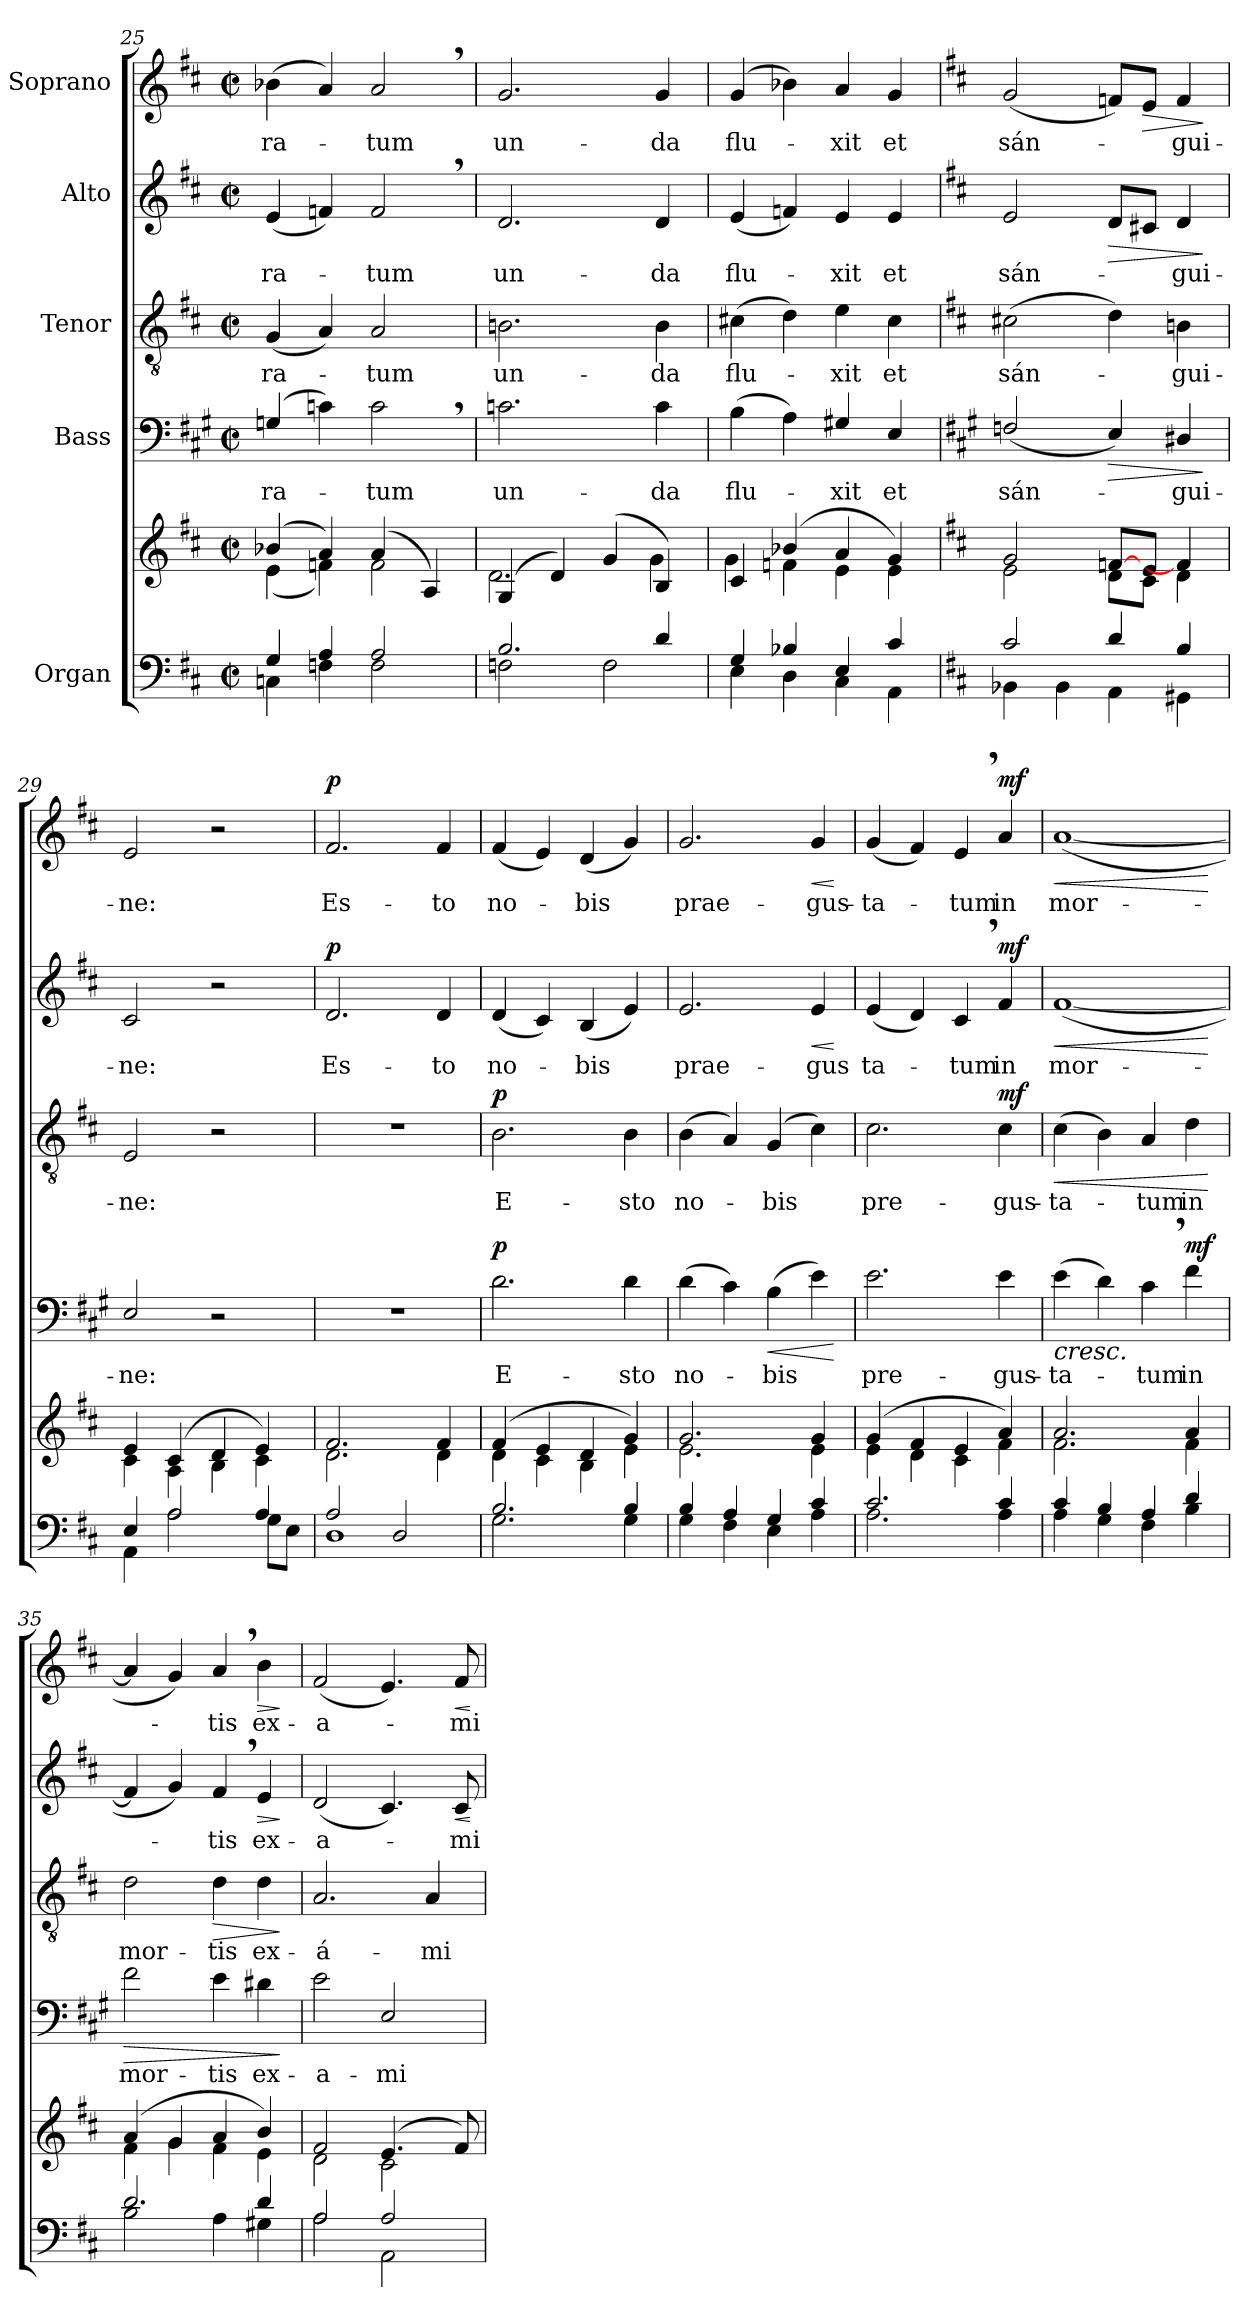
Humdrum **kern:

**kern	**kern	**kern	**text	**dynam	**kern	**text	**dynam	**kern	**text	**dynam	**kern	**text	**dynam
*part5	*part5	*part4	*part4	*part4	*part3	*part3	*part3	*part2	*part2	*part2	*part1	*part1	*part1
*staff6	*staff5	*staff4	*staff4	*staff4	*staff3	*staff3	*staff3	*staff2	*staff2	*staff2	*staff1	*staff1	*staff1
*I"Organ	*	*I"Bass	*	*	*I"Tenor	*	*	*I"Alto	*	*	*I"Soprano	*	*
*clefF4	*clefG2	*clefF4	*	*	*clefGv2	*	*	*clefG2	*	*	*clefG2	*	*
*	*	*ITrd4c7	*	*	*	*	*	*	*	*	*	*	*
*k[f#c#]	*k[f#c#]	*k[f#c#]	*	*	*k[f#c#]	*	*	*k[f#c#]	*	*	*k[f#c#]	*	*
*M4/4	*M4/4	*M4/4	*	*	*M4/4	*	*	*M4/4	*	*	*M4/4	*	*
*met(c|)	*met(c|)	*met(c|)	*	*	*met(c|)	*	*	*met(c|)	*	*	*met(c|)	*	*
=25	=25	=25	=25	=25	=25	=25	=25	=25	=25	=25	=25	=25	=25
*^	*^	*	*	*	*	*	*	*	*	*	*	*	*
!	!	!	!	!	!LO:LY:b	!	!	!LO:LY:b	!	!	!LO:LY:b	!	!	!LO:LY:b	!
4G/	4Cn\	(>4b-X/	(<4e\	(>4Cn/	-ra-	.	(<4G/	-ra-	.	(<4e/	-ra-	.	(>4b-X\	-ra-	.
4A/	4Fn\	4a/)	4fn\)	4Fn\)	.	.	4A/)	.	.	4fn/)	.	.	4a/)	.	.
!	!	!	!	!	!LO:LY:b	!	!	!LO:LY:b	!	!	!LO:LY:b	!	!	!LO:LY:b	!
2A/	2F\	(<4a/	2f\	2F,\	tum	.	2A/	tum	.	2f,/	tum	.	2a,/	tum	.
.	.	4A/)	.	.	.	.	.	.	.	.	.	.	.	.	.
!!LO:PB:g=z
=26	=26	=26	=26	=26	=26	=26	=26	=26	=26	=26	=26	=26	=26	=26	=26
!	!	!	!	!	!LO:LY:b	!	!	!LO:LY:b	!	!	!LO:LY:b	!	!	!LO:LY:b	!
2.B/	2Fn\	(>4G/	2.d\	2.Fn\	un-	.	2.Bn\	un-	.	2.d/	un-	.	2.g/	un-	.
.	.	4d/)	.	.	.	.	.	.	.	.	.	.	.	.	.
.	2F\	(>4g/	.	.	.	.	.	.	.	.	.	.	.	.	.
!	!	!	!	!	!LO:LY:b	!	!	!LO:LY:b	!	!	!LO:LY:b	!	!	!LO:LY:b	!
4d/	.	4B/)	4g\	4F\	-da	.	4B\	-da	.	4d/	-da	.	4g/	-da	.
=27	=27	=27	=27	=27	=27	=27	=27	=27	=27	=27	=27	=27	=27	=27	=27
!	!	!	!	!	!LO:LY:b	!	!	!LO:LY:b	!	!	!LO:LY:b	!	!	!LO:LY:b	!
4G/	4E\	4c#/	4g\	(>4E\	flu-	.	(>4c#X\	flu-	.	(<4e/	flu-	.	(>4g/	flu-	.
4B-X/	4D\	(>4b-X/	4fn\	4D\)	.	.	4d\)	.	.	4fn/)	.	.	4b-X\)	.	.
!	!	!	!	!	!LO:LY:b	!	!	!LO:LY:b	!	!	!LO:LY:b	!	!	!LO:LY:b	!
4E/	4C#\	4a/	4e\	4C#X/	-xit	.	4e\	-xit	.	4e/	-xit	.	4a/	-xit	.
!	!	!	!	!	!LO:LY:b	!	!	!LO:LY:b	!	!	!LO:LY:b	!	!	!LO:LY:b	!
4c#/	4AA\	4g/)	4e\	4AA/	et	.	4c#\	et	.	4e/	et	.	4g/	et	.
=28	=28	=28	=28	=28	=28	=28	=28	=28	=28	=28	=28	=28	=28	=28	=28
*	*	*	*	*	*	*	*k[f#c#]	*	*	*	*	*	*	*	*
!	!	!	!	!	!LO:LY:b	!	!	!LO:LY:b	!	!	!LO:LY:b	!	!	!LO:LY:b	!
2c#/	4BB-X\	2g/	2e\	(<2BB-X/	sán-	.	(>2c#X\	sán-	.	2e/	sán-	.	(<2g/	sán-	.
.	4BB-\	.	.	.	.	.	.	.	.	.	.	.	.	.	.
!	!	!	!	!	!	!LO:HP:b	!	!	!	!	!	!LO:HP:b	!	!	!
4d/	4AA\	[8fn/L	8d\L	4AA/)	.	>	4d\)	.	.	8d/L	.	>	8fn/L)	.	.
!	!	!	!	!	!	!	!	!	!	!	!	!	!	!	!LO:HP:b
.	.	8e/J	8c#\J	.	.	.	.	.	.	8c#X/J	.	.	8e/J	.	>
!	!	!	!	!	!LO:LY:b	!	!	!LO:LY:b	!	!	!LO:LY:b	!	!	!LO:LY:b	!
4B/	4GG#X\	4f/]	4d\	4GG#X/	gui-	.	4Bn\	gui-	.	4d/	gui-	.	4f/	-gui-	.
*v	*v	*	*	*	*	*	*	*	*	*	*	*	*	*	*
*	*v	*v	*	*	*	*	*	*	*	*	*	*	*	*
.	.	.	.	]	.	.	.	.	.	]	.	.	]
=29	=29	=29	=29	=29	=29	=29	=29	=29	=29	=29	=29	=29	=29
*^	*^	*	*	*	*	*	*	*	*	*	*	*	*
!	!	!	!	!	!LO:LY:b	!	!	!LO:LY:b	!	!	!LO:LY:b	!	!	!LO:LY:b	!
4E/	4AA\	4e/	4c#\	2AA/	-ne:	.	2E/	-ne:	.	2c#/	-ne:	.	2e/	-ne:	.
2A/	2A\	(>4c#/	4A\	.	.	.	.	.	.	.	.	.	.	.	.
.	.	4d/	4B\	2r	.	.	2r	.	.	2r	.	.	2r	.	.
4A/	8G\L	4e/)	4c#\	.	.	.	.	.	.	.	.	.	.	.	.
.	8E\J	.	.	.	.	.	.	.	.	.	.	.	.	.	.
=30	=30	=30	=30	=30	=30	=30	=30	=30	=30	=30	=30	=30	=30	=30	=30
!	!	!	!	!	!	!	!	!	!	!	!LO:LY:b	!LO:DY:a	!	!LO:LY:b	!LO:DY:a
2A/	1D	2.f#/	2.d\	1r	.	.	1r	.	.	2.d/	Es-	p	2.f#/	Es-	p
2D/	.	.	.	.	.	.	.	.	.	.	.	.	.	.	.
!	!	!	!	!	!	!	!	!	!	!	!LO:LY:b	!	!	!LO:LY:b	!
.	.	4f#/	4d\	.	.	.	.	.	.	4d/	-to	.	4f#/	-to	.
=31	=31	=31	=31	=31	=31	=31	=31	=31	=31	=31	=31	=31	=31	=31	=31
!	!	!	!	!	!LO:LY:b	!LO:DY:a	!	!LO:LY:b	!LO:DY:a	!	!LO:LY:b	!	!	!LO:LY:b	!
2.B/	2.G\	(>4f#/	4d\	2.G\	E-	p	2.B\	E-	p	(<4d/	no-	.	(<4f#/	no-	.
.	.	4e/	4c#\	.	.	.	.	.	.	4c#/)	.	.	4e/)	.	.
!	!	!	!	!	!	!	!	!	!	!	!LO:LY:b	!	!	!LO:LY:b	!
.	.	4d/	4B\	.	.	.	.	.	.	(<4B/	bis	.	(<4d/	bis	.
!	!	!	!	!	!LO:LY:b	!	!	!LO:LY:b	!	!	!	!	!	!	!
4B/	4G\	4g/)	4e\	4G\	-sto	.	4B\	-sto	.	4e/)	.	.	4g/)	.	.
=32	=32	=32	=32	=32	=32	=32	=32	=32	=32	=32	=32	=32	=32	=32	=32
!	!	!	!	!	!LO:LY:b	!	!	!LO:LY:b	!	!	!LO:LY:b	!	!	!LO:LY:b	!
4B/	4G\	2.g/	2.e\	(>4G\	no-	.	(>4B\	no-	.	2.e/	prae-	.	2.g/	prae-	.
4A/	4F#\	.	.	4F#\)	.	.	4A/)	.	.	.	.	.	.	.	.
!	!	!	!	!	!LO:LY:b	!LO:HP:b	!	!LO:LY:b	!	!	!	!	!	!	!
4G/	4E\	.	.	(>4E\	bis	<	(>4G/	bis	.	.	.	.	.	.	.
!	!	!	!	!	!	!	!	!	!	!	!LO:LY:b	!LO:HP:b	!	!LO:LY:b	!LO:HP:b
4c#/	4A\	4g/	4e\	4A\)	.	.	4c#\)	.	.	4e/	-gus	<	4g/	-gus-	<
*v	*v	*	*	*	*	*	*	*	*	*	*	*	*	*	*
*	*v	*v	*	*	*	*	*	*	*	*	*	*	*	*
.	.	.	.	[	.	.	.	.	.	[	.	.	[
!!LO:LB:g=z
=33	=33	=33	=33	=33	=33	=33	=33	=33	=33	=33	=33	=33	=33
*^	*^	*	*	*	*	*	*	*	*	*	*	*	*
!	!	!	!	!	!LO:LY:b	!	!	!LO:LY:b	!	!	!LO:LY:b	!	!	!LO:LY:b	!
2.c#/	2.A\	(>4g/	4e\	2.A\	pre-	.	2.c#\	pre-	.	(<4e/	ta-	.	(<4g/	-ta-	.
.	.	4f#/	4d\	.	.	.	.	.	.	4d/)	.	.	4f#/)	.	.
!	!	!	!	!	!	!	!	!	!	!	!LO:LY:b	!	!	!LO:LY:b	!
.	.	4e/	4c#\	.	.	.	.	.	.	4c#,/	tum	.	4e,/	tum	.
!	!	!	!	!	!LO:LY:b	!	!	!LO:LY:b	!LO:DY:a	!	!LO:LY:b	!LO:DY:a	!	!LO:LY:b	!LO:DY:a
4c#/	4A\	4a/)	4f#\	4A\	-gus-	.	4c#\	-gus-	mf	4f#/	in	mf	4a/	in	mf
=34	=34	=34	=34	=34	=34	=34	=34	=34	=34	=34	=34	=34	=34	=34	=34
!	!	!	!	!	!LO:LY:b	!LO:HP:b	!	!LO:LY:b	!LO:HP:b	!	!LO:LY:b	!LO:HP:b	!	!LO:LY:b	!LO:HP:b
4c#/	4A\	2.a/	2.f#\	(>4A\	-ta-	<	(>4c#\	-ta-	<	(>[1f#	mor-	<	(>[1a	mor-	<
4B/	4G\	.	.	4G\)	.	.	4B\)	.	.	.	.	.	.	.	.
!	!	!	!	!	!LO:LY:b	!	!	!LO:LY:b	!	!	!	!	!	!	!
4A/	4F#\	.	.	4F#,\	-tum	.	4A/	-tum	.	.	.	.	.	.	.
!	!	!	!	!	!LO:LY:b	!LO:DY:a	!	!LO:LY:b	!	!	!	!	!	!	!
4d/	4B\	4a/	4f#\	4B\	in	mf	4d\	in	.	.	.	.	.	.	.
*v	*v	*	*	*	*	*	*	*	*	*	*	*	*	*	*
*	*v	*v	*	*	*	*	*	*	*	*	*	*	*	*
.	.	.	.	[	.	.	[	.	.	[	.	.	[
=35	=35	=35	=35	=35	=35	=35	=35	=35	=35	=35	=35	=35	=35
*^	*^	*	*	*	*	*	*	*	*	*	*	*	*
!	!	!	!	!	!LO:LY:b	!LO:HP:b	!	!LO:LY:b	!	!	!	!	!	!	!
2.d/	2B\	(>4a/	4f#\	2B\	mor-	>	2d\	mor-	.	4f#/]	.	.	4a/]	.	.
.	.	4g/	4g\	.	.	.	.	.	.	4g/)	.	.	4g/)	.	.
!	!	!	!	!	!LO:LY:b	!	!	!LO:LY:b	!LO:HP:b	!	!LO:LY:b	!	!	!LO:LY:b	!
.	4A\	4a/	4f#\	4A\	-tis	.	4d\	-tis	>	4f#,/	tis	.	4a,/	tis	.
!	!	!	!	!	!LO:LY:b	!	!	!LO:LY:b	!	!	!LO:LY:b	!LO:HP:b	!	!LO:LY:b	!LO:HP:b
4d/	4G#X\	4b/)	4e\	4G#X\	ex-	.	4d\	ex-	.	4e/	ex-	>	4b\	ex-	>
*v	*v	*	*	*	*	*	*	*	*	*	*	*	*	*	*
*	*v	*v	*	*	*	*	*	*	*	*	*	*	*	*
.	.	.	.	]	.	.	]	.	.	]	.	.	]
=36	=36	=36	=36	=36	=36	=36	=36	=36	=36	=36	=36	=36	=36
*^	*^	*	*	*	*	*	*	*	*	*	*	*	*
!	!	!	!	!	!LO:LY:b	!	!	!LO:LY:b	!	!	!LO:LY:b	!	!	!LO:LY:b	!
2A/	2A\	2f#/	2d\	2A\	-a-	.	2.A/	-á-	.	(<2d/	-a-	.	(<2f#/	-a-	.
!	!	!	!	!	!LO:LY:b	!	!	!	!	!	!	!	!	!	!
2A/	2AA\	(>4.e/	2c#\	2AA/	mi-	.	.	.	.	4.c#/)	.	.	4.e/)	.	.
!	!	!	!	!	!	!	!	!LO:LY:b	!	!	!	!	!	!	!
.	.	.	.	.	.	.	4A/	-mi-	.	.	.	.	.	.	.
!	!	!	!	!	!	!	!	!	!	!	!LO:LY:b	!LO:HP:b	!	!LO:LY:b	!LO:HP:b
.	.	8f#/)	.	.	.	.	.	.	.	8c#/	mi-	<	8f#/	mi-	<
*v	*v	*	*	*	*	*	*	*	*	*	*	*	*	*	*
*	*v	*v	*	*	*	*	*	*	*	*	*	*	*	*
.	.	.	.	.	.	.	.	.	.	[	.	.	[
=	=	=	=	=	=	=	=	=	=	=	=	=	=
*-	*-	*-	*-	*-	*-	*-	*-	*-	*-	*-	*-	*-	*-
